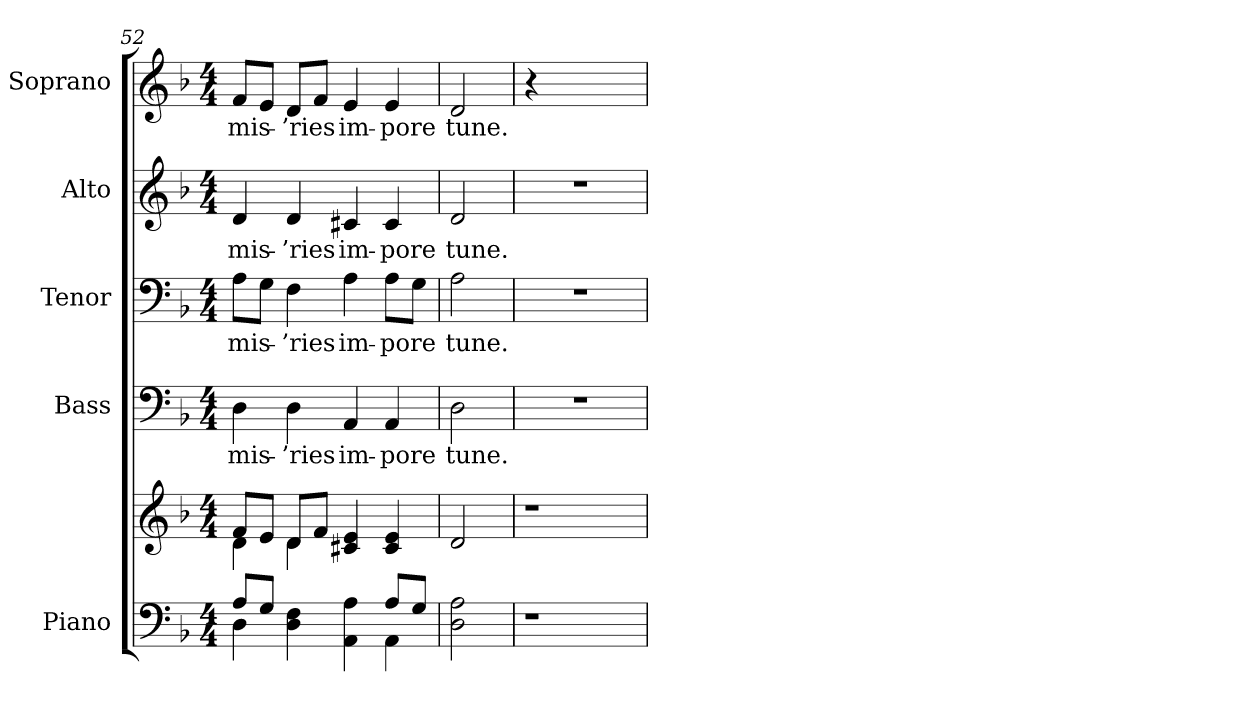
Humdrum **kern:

**kern	**kern	**kern	**text	**kern	**text	**kern	**text	**kern	**text
*part5	*part5	*part4	*part4	*part3	*part3	*part2	*part2	*part1	*part1
*staff6	*staff5	*staff4	*staff4	*staff3	*staff3	*staff2	*staff2	*staff1	*staff1
*I"Piano	*	*I"Bass	*	*I"Tenor	*	*I"Alto	*	*I"Soprano	*
*I'Pno.	*	*I'B.	*	*I'T.	*	*I'A.	*	*I'S.	*
*clefF4	*clefG2	*clefF4	*	*clefF4	*	*clefG2	*	*clefG2	*
*k[b-]	*k[b-]	*k[b-]	*	*k[b-]	*	*k[b-]	*	*k[b-]	*
*F:	*F:	*F:	*	*F:	*	*F:	*	*F:	*
*M4/4	*M4/4	*M4/4	*	*M4/4	*	*M4/4	*	*M4/4	*
=52	=52	=52	=52	=52	=52	=52	=52	=52	=52
*^	*^	*	*	*	*	*	*	*	*
!	!	!	!	!	!LO:LY:b:color=#000000	!	!	!	!	!	!
!	!	!	!	!	!	!	!LO:LY:b:color=#000000	!	!	!	!
!	!	!	!	!	!	!	!	!	!LO:LY:b:color=#000000	!	!
!	!	!	!	!	!	!	!	!	!	!	!LO:LY:b:color=#000000
8Ai/L	4Di\	8fi/L	4di\	4Di\	mis-	8Ai\L	mis-	4di/	mis-	8fi/L	mis-
8Gi/J	.	8ei/J	.	.	.	8Gi\J	.	.	.	8ei/J	.
!	!	!	!	!	!LO:LY:b:color=#000000	!	!	!	!	!	!
!	!	!	!	!	!	!	!LO:LY:b:color=#000000	!	!	!	!
!	!	!	!	!	!	!	!	!	!LO:LY:b:color=#000000	!	!
!	!	!	!	!	!	!	!	!	!	!	!LO:LY:b:color=#000000
4Di\ 4Fi	4ryy	8di/L	4di\	4Di\	-’ries	4Fi\	-’ries	4di/	-’ries	8di/L	-’ries
.	.	8fi/J	.	.	.	.	.	.	.	8fi/J	.
!	!	!	!	!	!LO:LY:b:color=#000000	!	!	!	!	!	!
!	!	!	!	!	!	!	!LO:LY:b:color=#000000	!	!	!	!
!	!	!	!	!	!	!	!	!	!LO:LY:b:color=#000000	!	!
!	!	!	!	!	!	!	!	!	!	!	!LO:LY:b:color=#000000
4AAi\ 4Ai	4ryy	4c#Xi/ 4ei	2ryy	4AAi/	im-	4Ai\	im-	4c#Xi/	im-	4ei/	im-
!	!	!	!	!	!LO:LY:b:color=#000000	!	!	!	!	!	!
!	!	!	!	!	!	!	!LO:LY:b:color=#000000	!	!	!	!
!	!	!	!	!	!	!	!	!	!LO:LY:b:color=#000000	!	!
!	!	!	!	!	!	!	!	!	!	!	!LO:LY:b:color=#000000
8Ai/L	4AAi\	4c#i/ 4ei	.	4AAi/	-pore	8Ai\L	-pore	4c#i/	-pore	4ei/	-pore
8Gi/J	.	.	.	.	.	8Gi\J	.	.	.	.	.
*v	*v	*	*	*	*	*	*	*	*	*	*
*	*v	*v	*	*	*	*	*	*	*	*
=53	=53	=53	=53	=53	=53	=53	=53	=53	=53
!	!	!	!LO:LY:b:color=#000000	!	!	!	!	!	!
!	!	!	!	!	!LO:LY:b:color=#000000	!	!	!	!
!	!	!	!	!	!	!	!LO:LY:b:color=#000000	!	!
!	!	!	!	!	!	!	!	!	!LO:LY:b:color=#000000
2Di\ 2Ai	2di/	2Di\	tune.	2Ai\	tune.	2di/	tune.	2di/	tune.
!!LO:PB:g=z
=54	=54	=54	=54	=54	=54	=54	=54	=54	=54
!LO:N:vis=1	!LO:N:vis=1	!LO:N:vis=1	!	!LO:N:vis=1	!	!LO:N:vis=1	!	!	!
4r	4r	1r	.	1r	.	1r	.	4r	.
2.ryy	2.ryy	.	.	.	.	.	.	2.ryy	.
=	=	=	=	=	=	=	=	=	=
*-	*-	*-	*-	*-	*-	*-	*-	*-	*-
